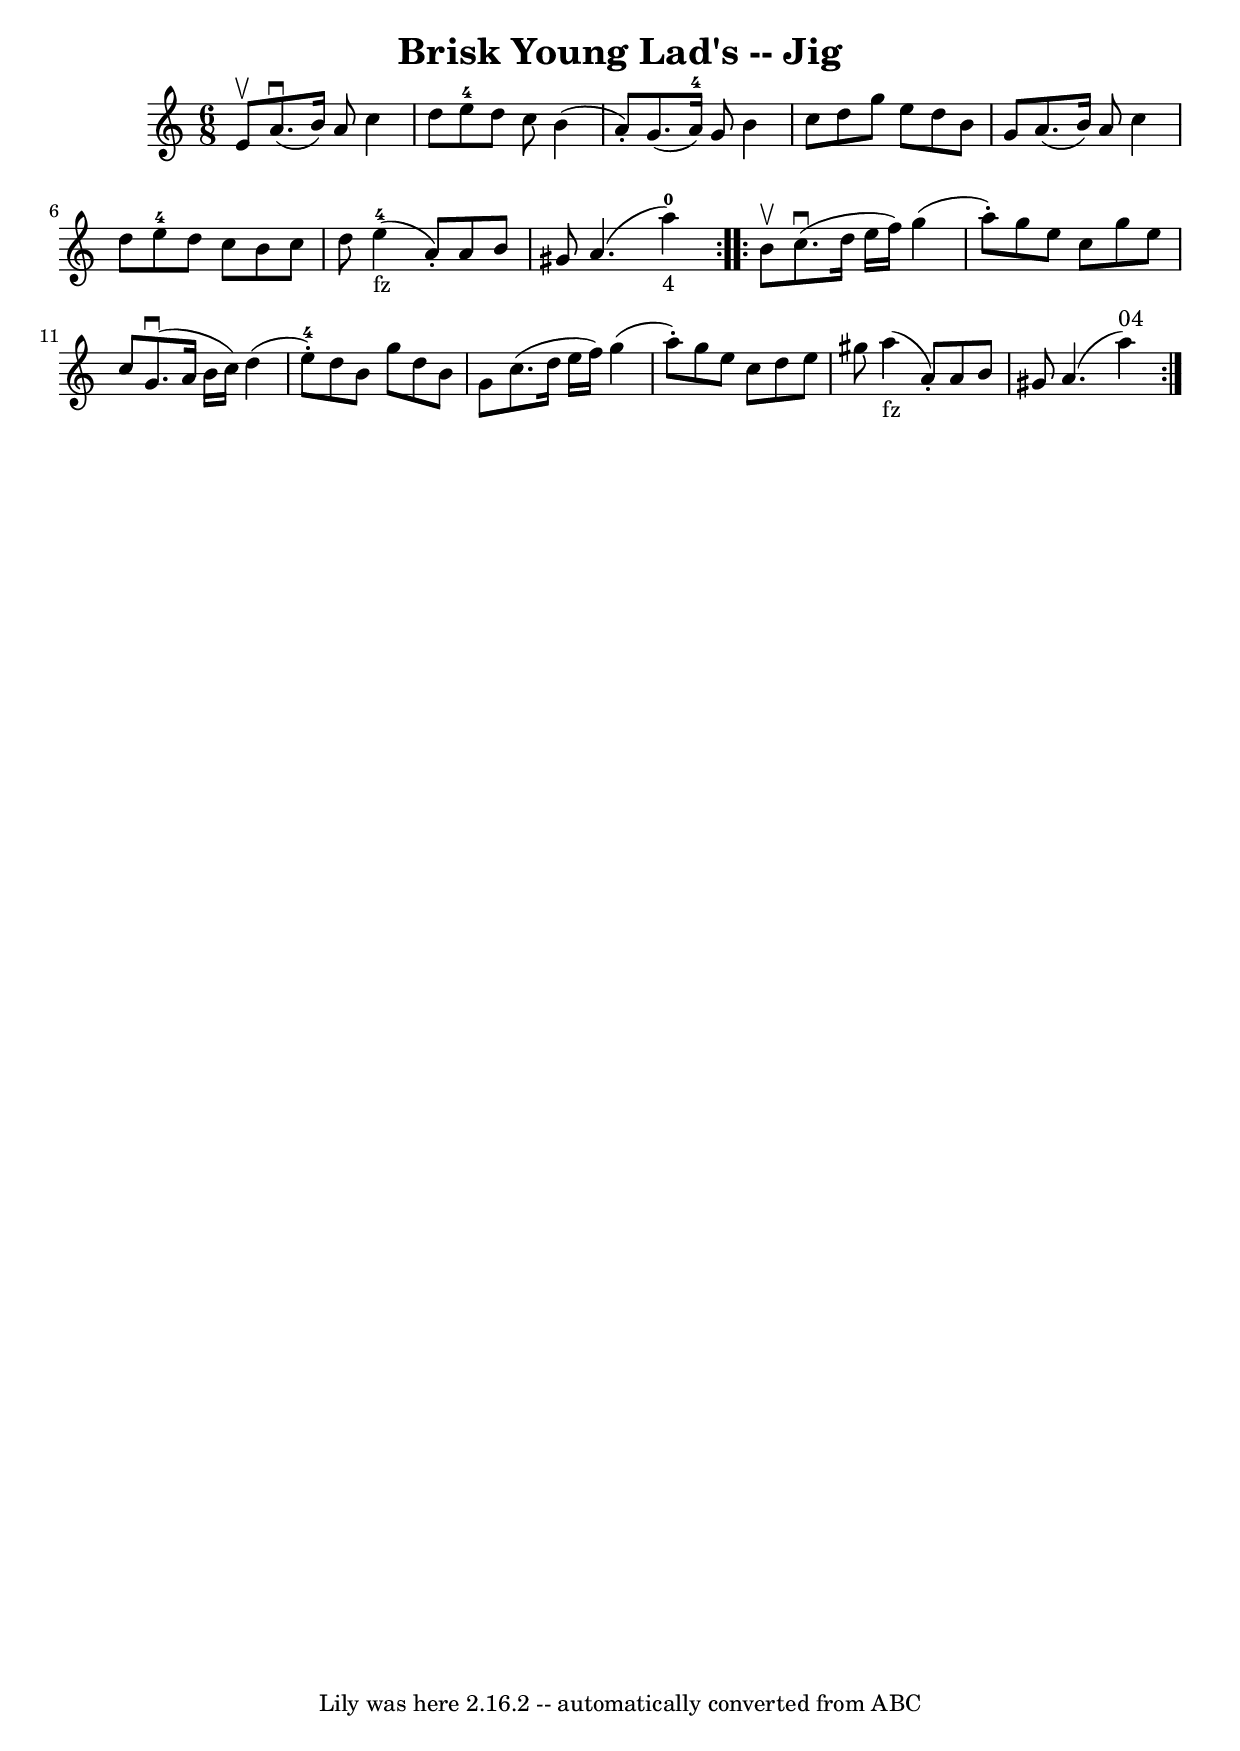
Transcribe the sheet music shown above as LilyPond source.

\version "2.16.2"
\include "Mammoth.ily"
\header {
  %% book = "Ryan's Mammoth Collection."
  crossRefNumber = "1"
  footnotes = ""
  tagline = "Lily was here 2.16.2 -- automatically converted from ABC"
  title = "Brisk Young Lad's -- Jig"

}
voicedefault =  {



  \repeat volta 2 {

    \time 6/8 
    \key a \minor
    e'8^\upbow |
    a'8.^\downbow(b'16)   
    a'8 c''4 d''8  |
    e''8-4 d''8 c''8 b'4 (a'8-.) 
    |
    g'8. (a'16-4) g'8 b'4 c''8  |
    d''8 g''8  
    e''8 d''8 b'8 g'8  |
    a'8. (b'16) a'8 c''4    
    d''8  |
    e''8-4 d''8 c''8 b'8 c''8 d''8  |
    
    e''4_"fz"-4(a'8-.) a'8 b'8 gis'8  |
    a'4. (a''4-0_"4") 
  } 
  \repeat volta 2 {
    b'8^\upbow |
    c''8.^\downbow(
    d''16 e''16 f''16) g''4 (a''8-.) |
    g''8 e''8    
    c''8 g''8 e''8 c''8  |
    g'8.^\downbow(a'16 b'16    
    c''16) d''4 (e''8-4-.) |
    d''8 b'8 g''8 d''8    
    b'8 g'8  |
    c''8. (d''16 e''16 f''16) g''4 (a''8-.) |
    g''8 e''8 c''8 d''8 e''8 gis''8  |
    
    a''4_"fz"(a'8-.) a'8 b'8 gis'8  |
    a'4. (a''4^"04")   
  }   

}

\score{
  <<

    \context Staff="default"
    {
      \voicedefault 
      
    }

  >>
  \layout {
    
  }
  \midi {
  }

}
